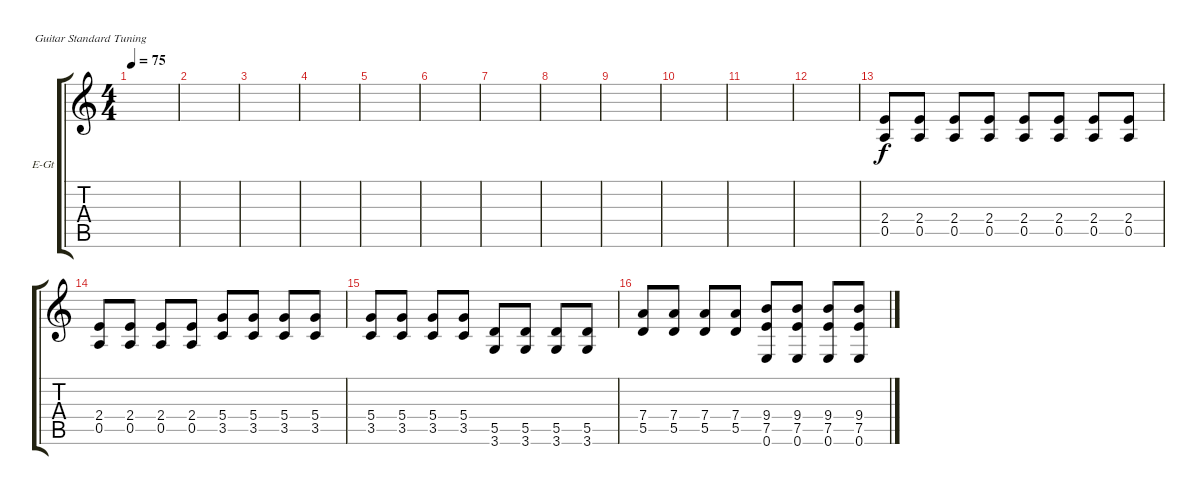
\defaultSystemsLayout 4
\bracketExtendMode groupsimilarinstruments
\firstSystemTrackNameOrientation horizontal
\otherSystemsTrackNameOrientation horizontal
\track ("Rhythm Guitar(Distortion)" "E-Gt") {instrument distortionguitar}
\staff {score tabs}
\tuning (E4 B3 G3 D3 A2 E2)
\ts (4 4)
\tempo 75
\clef g2
\scale
0.485477
\ks c
|
\scale
0.257261 |
\scale
0.257261 |
\scale
0.333333 |
\scale
0.333333 |
\scale
0.333333 |
\scale
0.333333 |
\scale
0.333333 |
\scale
0.333333 |
\scale
0.333333 |
\scale
0.333333 |
\scale
0.333333 |
\scale
0.333333 (2.4 0.5).8 (2.4 0.5).8 (2.4 0.5).8 (2.4 0.5).8 (2.4 0.5).8 (2.4 0.5).8 (2.4 0.5).8 (2.4 0.5).8 |
\scale
0.333333 (2.4 0.5).8 (2.4 0.5).8 (0.5 2.4).8 (2.4 0.5).8 (3.5 5.4).8 (5.4 3.5).8 (5.4 3.5).8 (5.4 3.5).8 |
\scale
0.333333 (5.4 3.5).8 (3.5 5.4).8 (5.4 3.5).8 (3.5 5.4).8 (5.5 3.6).8 (3.6 5.5).8 (5.5 3.6).8 (3.6 5.5).8 |
\scale
0.333333 (7.4 5.5).8 (7.4 5.5).8 (5.5 7.4).8 (7.4 5.5).8 (7.5 9.4 0.6).8 (9.4 7.5 0.6).8 (7.5 9.4 0.6).8 (9.4 7.5 0.6).8
